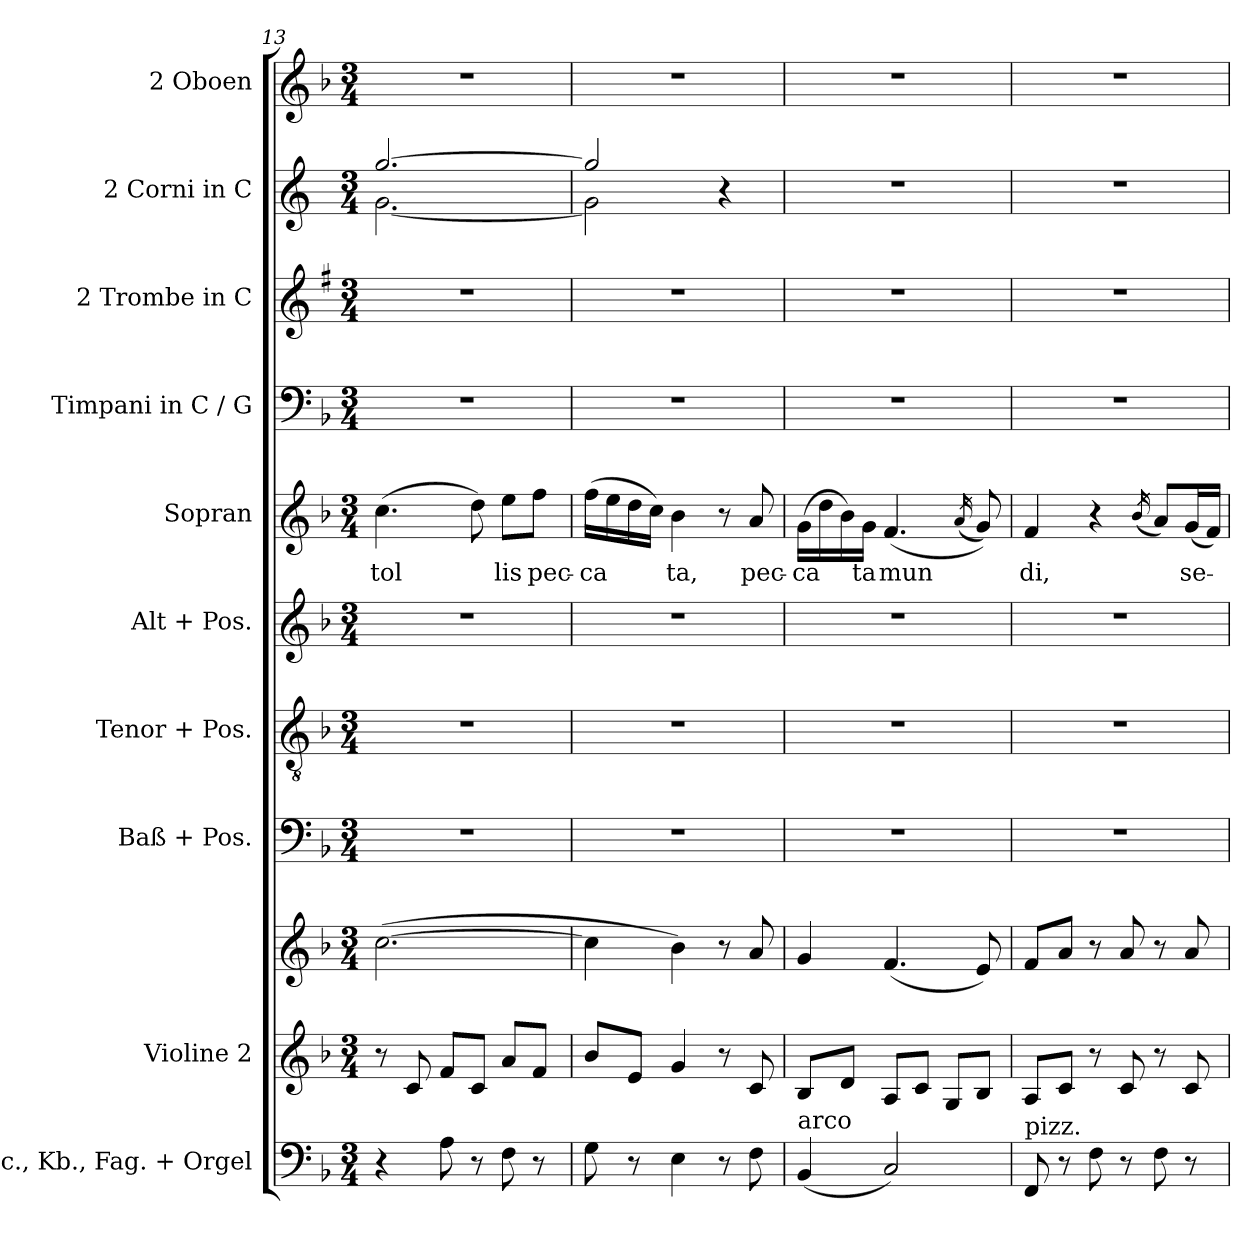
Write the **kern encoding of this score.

**kern	**kern	**kern	**kern	**kern	**kern	**kern	**text	**kern	**kern	**kern	**kern
*part10	*part9	*part9	*part8	*part7	*part6	*part5	*part5	*part4	*part3	*part2	*part1
*staff11	*staff10	*staff9	*staff8	*staff7	*staff6	*staff5	*staff5	*staff4	*staff3	*staff2	*staff1
*I"Vlc., Kb., Fag. + Orgel	*I"Violine 2	*	*I"Baß + Pos.	*I"Tenor + Pos.	*I"Alt + Pos.	*I"Sopran	*	*I"Timpani in C / G	*I"2 Trombe in C	*I"2 Corni in C	*I"2 Oboen
*	*I'Vl. 2	*	*I'Baß	*I'Tenor	*I'Alt	*I'Sopran	*	*I'Timp.	*I'Trombe	*I'Corni	*I'Oboen
*clefF4	*clefG2	*clefG2	*clefF4	*clefGv2	*clefG2	*clefG2	*	*clefF4	*clefG2	*clefG2	*clefG2
*	*	*	*	*	*	*	*	*	*ITrd1c2	*ITrd4c7	*
*k[b-]	*k[b-]	*k[b-]	*k[b-]	*k[b-]	*k[b-]	*k[b-]	*	*k[b-]	*k[b-]	*k[b-]	*k[b-]
*M3/4	*M3/4	*M3/4	*M3/4	*M3/4	*M3/4	*M3/4	*	*M3/4	*M3/4	*M3/4	*M3/4
=13	=13	=13	=13	=13	=13	=13	=13	=13	=13	=13	=13
!	!	!	!	!	!	!	!LO:LY:b	!	!	!	!
*	*	*	*	*	*	*	*	*	*	*^	*
4r	8r	(>[2.cc\	2.r	2.r	2.r	(>4.cc\	tol	2.r	2.r	[2.cc/	[2.c\	2.r
.	8c/	.	.	.	.	.	.	.	.	.	.	.
8A\	8f/L	.	.	.	.	.	.	.	.	.	.	.
8r	8c/J	.	.	.	.	8dd\)	.	.	.	.	.	.
!	!	!	!	!	!	!	!LO:LY:b	!	!	!	!	!
8F\	8a/L	.	.	.	.	8ee\L	lis	.	.	.	.	.
!	!	!	!	!	!	!	!LO:LY:b	!	!	!	!	!
8r	8f/J	.	.	.	.	8ff\J	pec-	.	.	.	.	.
=14	=14	=14	=14	=14	=14	=14	=14	=14	=14	=14	=14	=14
!	!	!	!	!	!	!	!LO:LY:b	!	!	!	!	!
8G\	8b-/L	4cc\]	2.r	2.r	2.r	(>16ff\LL	ca	2.r	2.r	2cc/]	2c\]	2.r
.	.	.	.	.	.	16ee\	.	.	.	.	.	.
8r	8e/J	.	.	.	.	16dd\	.	.	.	.	.	.
.	.	.	.	.	.	16cc\JJ)	.	.	.	.	.	.
!	!	!	!	!	!	!	!LO:LY:b	!	!	!	!	!
4E\	4g/	4b-\)	.	.	.	4b-\	ta,	.	.	.	.	.
8r	8r	8r	.	.	.	8r	.	.	.	4r	4ryy	.
!	!	!	!	!	!	!	!LO:LY:b	!	!	!	!	!
8F\	8c/	8a/	.	.	.	8a/	pec-	.	.	.	.	.
*	*	*	*	*	*	*	*	*	*	*v	*v	*
=15	=15	=15	=15	=15	=15	=15	=15	=15	=15	=15	=15
!LO:TX:a:t=arco	!	!	!	!	!	!	!	!	!	!	!
!	!	!	!	!	!	!	!LO:LY:b	!	!	!	!
(<4BB-/	8B-/L	4g/	2.r	2.r	2.r	(>16g\LL	ca	2.r	2.r	2.r	2.r
.	.	.	.	.	.	16dd\	.	.	.	.	.
.	8d/J	.	.	.	.	16b-\)	.	.	.	.	.
!	!	!	!	!	!	!	!LO:LY:b	!	!	!	!
.	.	.	.	.	.	16g\JJ	ta	.	.	.	.
!	!	!	!	!	!	!	!LO:LY:b	!	!	!	!
2C/)	8A/L	(<4.f/	.	.	.	(<4.f/	mun	.	.	.	.
.	8c/J	.	.	.	.	.	.	.	.	.	.
.	8G/L	.	.	.	.	.	.	.	.	.	.
.	.	.	.	.	.	(<16qa/	.	.	.	.	.
!	!	!	!	!	!	!	!LO:LY:b	!	!	!	!
.	8B-/J	8e/)	.	.	.	8g/))	-	.	.	.	.
!!LO:PB:g=z
=16	=16	=16	=16	=16	=16	=16	=16	=16	=16	=16	=16
!LO:TX:a:t=pizz.	!	!	!	!	!	!	!	!	!	!	!
!	!	!	!	!	!	!	!LO:LY:b	!	!	!	!
8FF/	8A/L	8f/L	2.r	2.r	2.r	4f/	-di,	2.r	2.r	2.r	2.r
8r	8c/J	8a/J	.	.	.	.	.	.	.	.	.
8F\	8r	8r	.	.	.	4r	.	.	.	.	.
8r	8c/	8a/	.	.	.	.	.	.	.	.	.
.	.	.	.	.	.	(<16qb-/	.	.	.	.	.
8F\	8r	8r	.	.	.	8a/L)	.	.	.	.	.
!	!	!	!	!	!	!	!LO:LY:b	!	!	!	!
8r	8c/	8a/	.	.	.	(<16g/L	se-	.	.	.	.
.	.	.	.	.	.	16f/JJ)	.	.	.	.	.
=	=	=	=	=	=	=	=	=	=	=	=
*-	*-	*-	*-	*-	*-	*-	*-	*-	*-	*-	*-
